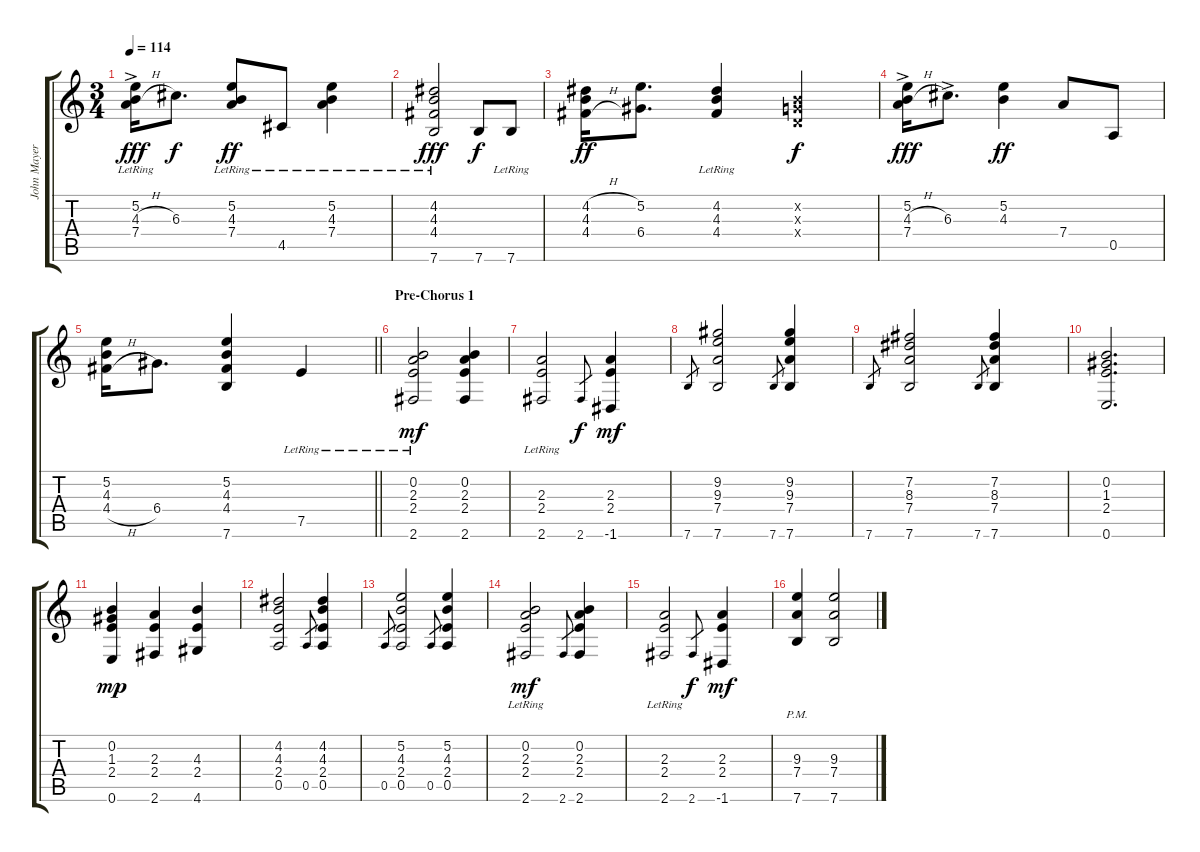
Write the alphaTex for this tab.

\track ("John Mayer" "John Mayer") {instrument acousticguitarsteel}
\staff {score tabs}
\tuning (E4 B3 G3 D3 A2 E2) {hide}
\ts (3 4)
\tempo 114
\clef g2
\ks c
(5.2{ac lr} 4.3{h ac} 7.4{ac lr}).16{dy fff} 6.3.8{d dy f} (5.2{lr} 4.3{lr} 7.4{lr}).8{dy ff} 4.5{lr}.8 (5.2{lr} 4.3{lr} 7.4{lr}).4 |
(4.2{lr} 4.3{lr} 4.4{lr} 7.6{lr}).2{dy fff} 7.6.8{dy f} 7.6{lr}.8 |
(4.2{h} 4.3 4.4{h}).16{dy ff} (5.2 6.4).8{d} (4.2{lr} 4.3{lr} 4.4{lr}).4 (0.2{x} 0.3{x} 0.4{x}).4{dy f} |
(5.2{ac} 4.3{h ac} 7.4{ac}).16{dy fff} 6.3{ac}.8{d} (5.2 4.3).4{dy ff} 7.4.8 0.5.8 |
\barLineRight lightlight
(5.2 4.3 4.4{h}).16 6.4.8{d} (5.2 4.3 4.4 7.6).4 7.5{lr}.4 |
\section ("" "Pre-Chorus 1")
(0.2{lr} 2.3{lr} 2.4{lr} 2.6{lr}).2{dy mf} (0.2 2.3 2.4 2.6).4 |
(2.3{lr} 2.4{lr} 2.6{lr}).2 2.6.8{gr dy f} (2.3 2.4 -1.6).4{dy mf} |
7.6.8{gr} (9.2 9.3 7.4 7.6).2 7.6.8{gr} (9.2 9.3 7.4 7.6).4 |
7.6.8{gr} (7.2 8.3 7.4 7.6).2 7.6.8{gr} (7.2 8.3 7.4 7.6).4 |
(0.2 1.3 2.4 0.6).2{d} |
(0.2 1.3 2.4 0.6).4{dy mp} (2.3 2.4 2.6).4 (4.3 2.4 4.6).4 |
(4.2 4.3 2.4 0.5).2 0.5.8{gr} (4.2 4.3 2.4 0.5).4 |
0.5.8{gr} (5.2 4.3 2.4 0.5).2 0.5.8{gr} (5.2 4.3 2.4 0.5).4 |
(0.2{lr} 2.3{lr} 2.4{lr} 2.6{lr}).2{dy mf} 2.6.8{gr} (0.2 2.3 2.4 2.6).4 |
(2.3{lr} 2.4{lr} 2.6{lr}).2 2.6.8{gr dy f} (2.3 2.4 -1.6).4{dy mf} |
(9.3{pm} 7.4{pm} 7.6{pm}).4 (9.3 7.4 7.6).2
